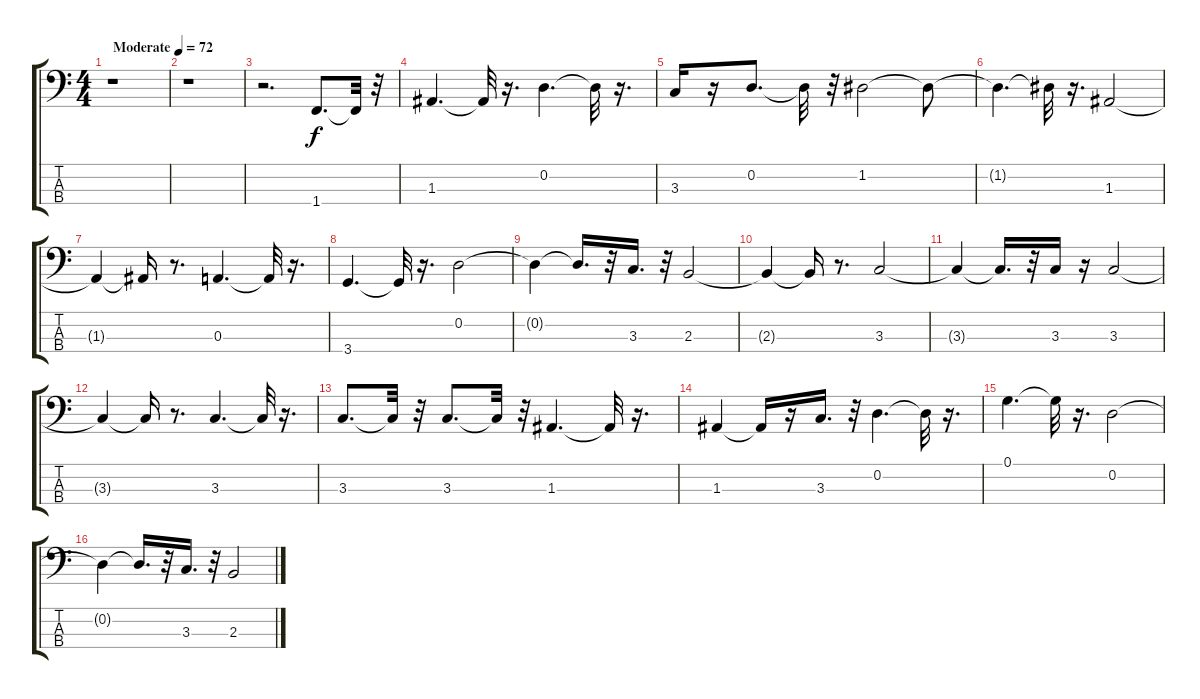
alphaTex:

\track "" {instrument electricbassfinger}
\staff {score tabs}
\tuning (G2 D2 A1 E1) {hide}
\ts (4 4)
\tempo (72 "Moderate")
\clef f4
\ks c
r.1{dy f instrument electricbassfinger} |
r.1 |
r.2{d} 1.4.8{d} 1.4{t}.32 r.32 |
1.3.4{d} 1.3{t}.32 r.16{d} 0.2.4{d} 0.2{t}.32 r.16{d} |
3.3.16 r.16 0.2.8{d} 0.2{t}.32 r.32 1.2.2 1.2{t}.8 |
1.2{t}.4{d} 1.2{t}.32 r.16{d} 1.3.2 |
1.3{t}.4 1.3{t}.16 r.8{d} 0.3.4{d} 0.3{t}.32 r.16{d} |
3.4.4{d} 3.4{t}.32 r.16{d} 0.2.2 |
0.2{t}.4 0.2{t}.16{d} r.32 3.3.16{d} r.32 2.3.2 |
2.3{t}.4 2.3{t}.16 r.8{d} 3.3.2 |
3.3{t}.4 3.3{t}.16{d} r.32 3.3.16 r.16 3.3.2 |
3.3{t}.4 3.3{t}.16 r.8{d} 3.3.4{d} 3.3{t}.32 r.16{d} |
3.3.8{d} 3.3{t}.32 r.32 3.3.8{d} 3.3{t}.32 r.32 1.3.4{d} 1.3{t}.32 r.16{d} |
1.3.4 1.3{t}.16 r.16 3.3.16{d} r.32 0.2.4{d} 0.2{t}.32 r.16{d} |
0.1.4{d} 0.1{t}.32 r.16{d} 0.2.2 |
0.2{t}.4 0.2{t}.16{d} r.32 3.3.16{d} r.32 2.3.2
